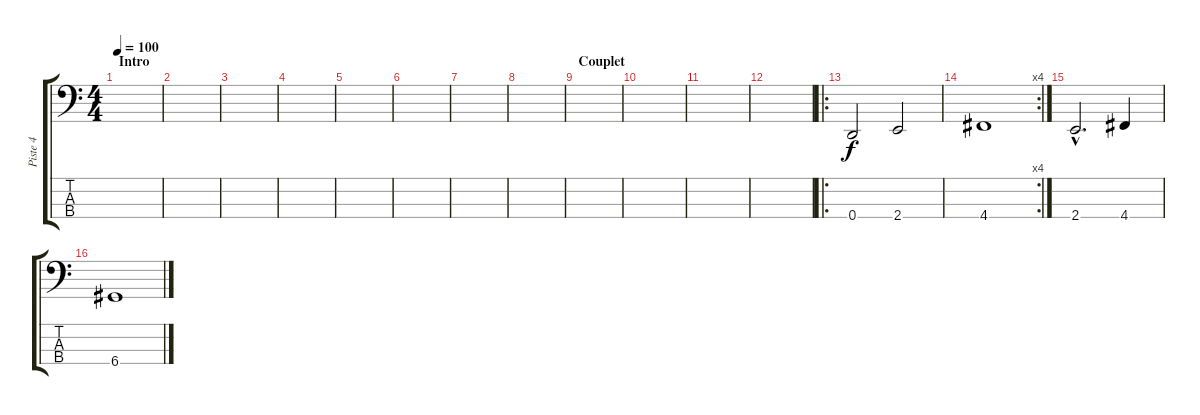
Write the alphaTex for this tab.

\track ("Piste 4" "Piste 4") {instrument electricbassfinger}
\staff {score tabs}
\tuning (G2 D2 A1 D1) {hide}
\ts (4 4)
\section ("" "Intro")
\tempo 100
\clef f4
\ks c
|
|
|
|
|
|
|
|
\section ("" "Couplet")
|
|
|
|
\ro
0.4.2 2.4.2 |
\rc 4
4.4.1 |
2.4{hac}.2{d} 4.4.4 |
6.4.1
